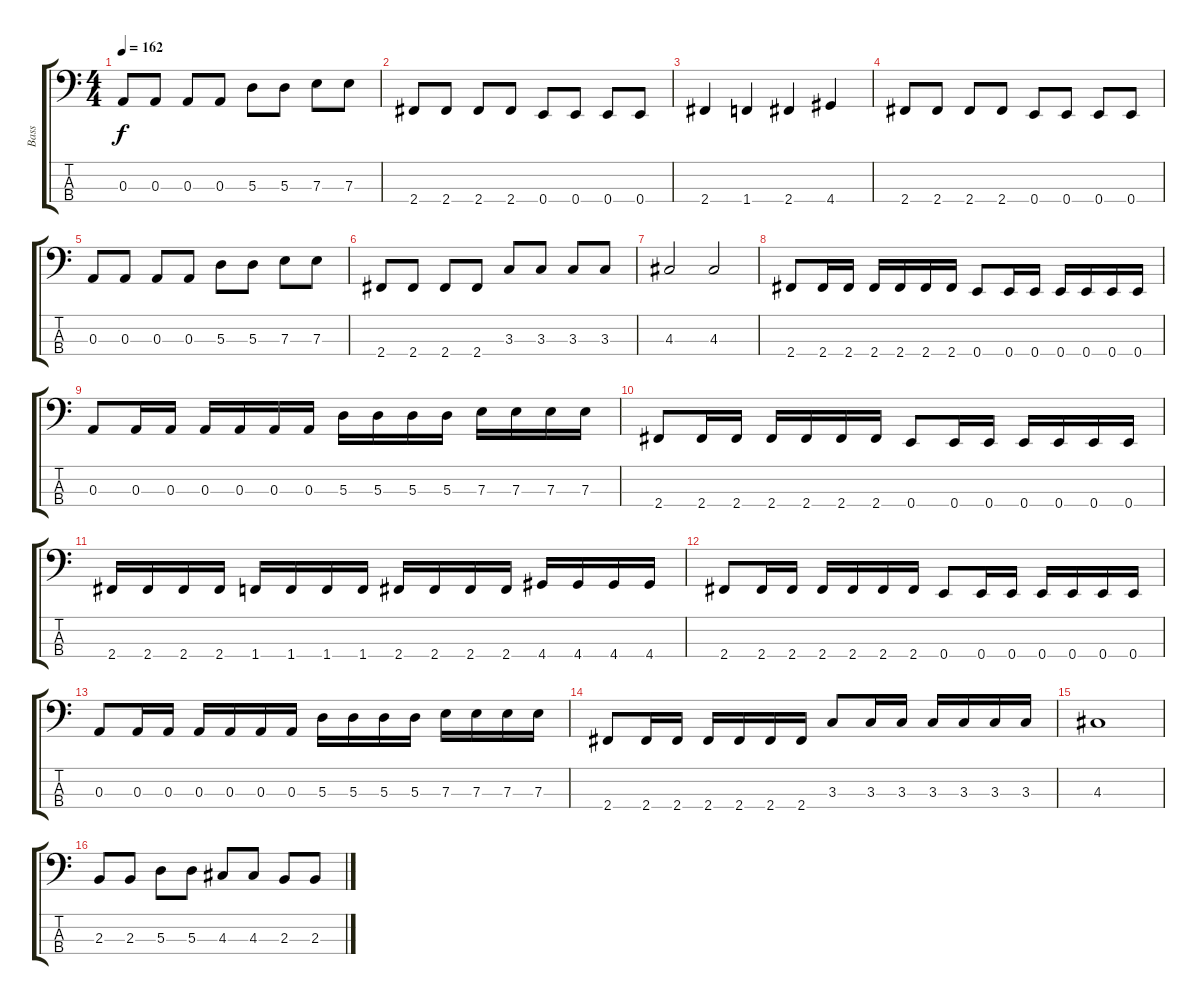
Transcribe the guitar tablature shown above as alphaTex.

\track ("Bass" "Bass") {instrument electricbassfinger}
\staff {score tabs}
\tuning (G2 D2 A1 E1) {hide}
\ts (4 4)
\tempo 162
\clef f4
\ks c
0.3.8{dy f} 0.3.8 0.3.8 0.3.8 5.3.8 5.3.8 7.3.8 7.3.8 |
2.4.8 2.4.8 2.4.8 2.4.8 0.4.8 0.4.8 0.4.8 0.4.8 |
2.4.4 1.4.4 2.4.4 4.4.4 |
2.4.8 2.4.8 2.4.8 2.4.8 0.4.8 0.4.8 0.4.8 0.4.8 |
0.3.8 0.3.8 0.3.8 0.3.8 5.3.8 5.3.8 7.3.8 7.3.8 |
2.4.8 2.4.8 2.4.8 2.4.8 3.3.8 3.3.8 3.3.8 3.3.8 |
4.3.2 4.3.2 |
\section ("" "")
2.4.8 2.4.16 2.4.16 2.4.16 2.4.16 2.4.16 2.4.16 0.4.8 0.4.16 0.4.16 0.4.16 0.4.16 0.4.16 0.4.16 |
0.3.8 0.3.16 0.3.16 0.3.16 0.3.16 0.3.16 0.3.16 5.3.16 5.3.16 5.3.16 5.3.16 7.3.16 7.3.16 7.3.16 7.3.16 |
2.4.8 2.4.16 2.4.16 2.4.16 2.4.16 2.4.16 2.4.16 0.4.8 0.4.16 0.4.16 0.4.16 0.4.16 0.4.16 0.4.16 |
2.4.16 2.4.16 2.4.16 2.4.16 1.4.16 1.4.16 1.4.16 1.4.16 2.4.16 2.4.16 2.4.16 2.4.16 4.4.16 4.4.16 4.4.16 4.4.16 |
2.4.8 2.4.16 2.4.16 2.4.16 2.4.16 2.4.16 2.4.16 0.4.8 0.4.16 0.4.16 0.4.16 0.4.16 0.4.16 0.4.16 |
0.3.8 0.3.16 0.3.16 0.3.16 0.3.16 0.3.16 0.3.16 5.3.16 5.3.16 5.3.16 5.3.16 7.3.16 7.3.16 7.3.16 7.3.16 |
2.4.8 2.4.16 2.4.16 2.4.16 2.4.16 2.4.16 2.4.16 3.3.8 3.3.16 3.3.16 3.3.16 3.3.16 3.3.16 3.3.16 |
4.3.1 |
\section ("" "")
2.3.8 2.3.8 5.3.8 5.3.8 4.3.8 4.3.8 2.3.8 2.3.8
